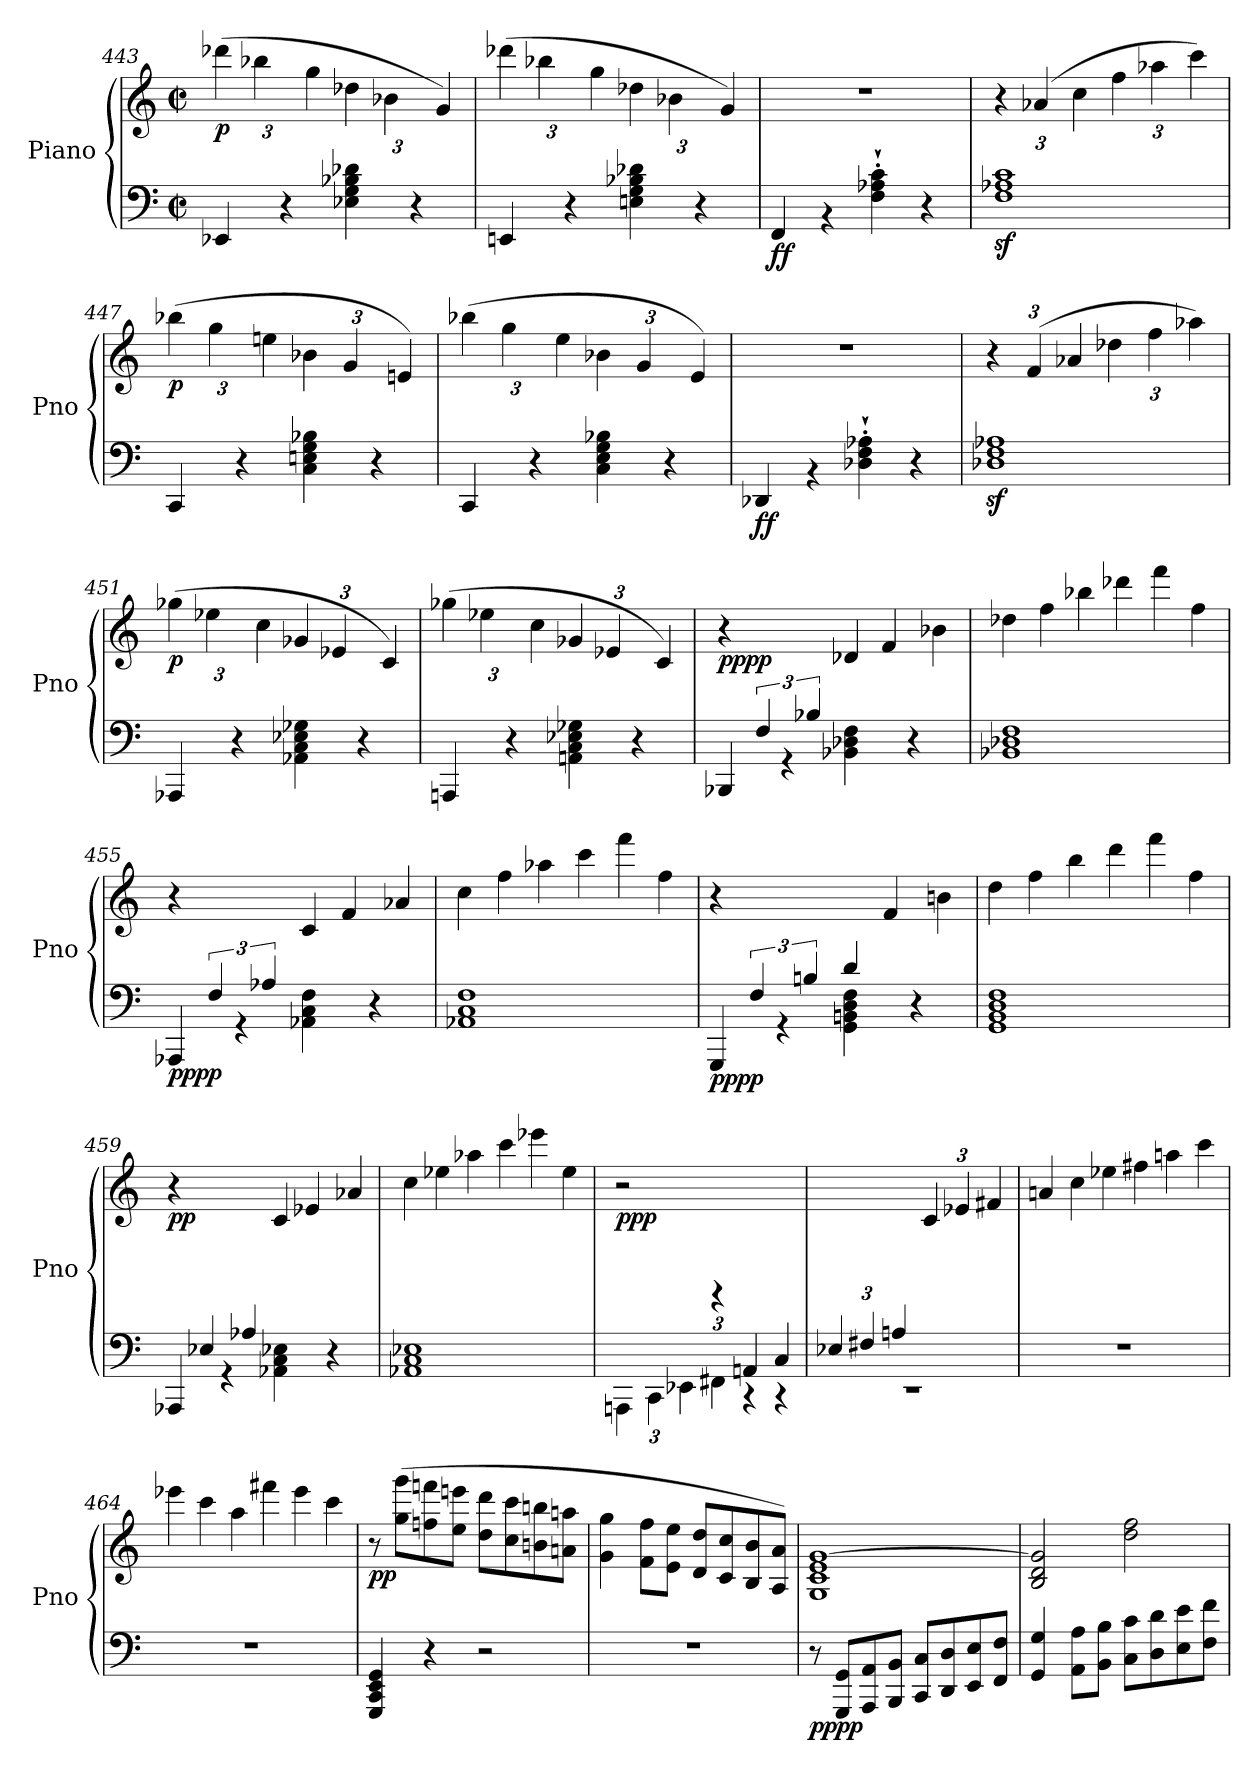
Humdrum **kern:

**kern	**kern	**dynam
*part1	*part1	*part1
*staff2	*staff1	*staff1/2
*I"Piano	*	*
*I'Pno	*	*
*clefF4	*clefG2	*
*k[]	*k[]	*
*M4/4	*M4/4	*
*met(c|)	*met(c|)	*
*	*Xbrackettup	*
=443	=443	=443
!	!	!LO:DY:b
4EE-X/	(6ddd-X\	p
.	6bb-X\	.
4r	.	.
.	6gg\	.
4E-X\ 4G\ 4B-X\ 4d-X\	6dd-X\	.
.	6b-X\	.
4r	.	.
.	6g/)	.
!!LO:LB:g=z
=444	=444	=444
4EEn/	(6ddd-X\	.
.	6bb-X\	.
4r	.	.
.	6gg\	.
4En\ 4G\ 4B-X\ 4d-X\	6dd-X\	.
.	6b-X\	.
4r	.	.
.	6g/)	.
=445	=445	=445
!	!	!LO:DY:b=2
4FF/	1r	ff
4rBB	.	.
4F\`' 4A-X\`' 4c\`'	.	.
4r	.	.
=446	=446	=446
1Fz< 1A-Xz< 1cz<	6r	.
.	(6a-X/	.
.	6cc\	.
.	6ff\	.
.	6aa-X\	.
.	6ccc\)	.
=447	=447	=447
!	!	!LO:DY:b
4CC/	(6bb-X\	p
.	6gg\	.
4r	.	.
.	6een\	.
4C\ 4En\ 4G\ 4B-X\	6b-X\	.
.	6g/	.
4r	.	.
.	6en/)	.
=448	=448	=448
4CC/	(6bb-X\	.
.	6gg\	.
4r	.	.
.	6ee\	.
4C\ 4E\ 4G\ 4B-X\	6b-X\	.
.	6g/	.
4r	.	.
.	6e/)	.
=449	=449	=449
!	!	!LO:DY:b=2
4DD-X/	1r	ff
4rBB	.	.
4D-X\`' 4F\`' 4A-X\`'	.	.
4r	.	.
!!LO:LB:g=z
=450	=450	=450
1D-Xz< 1Fz< 1A-Xz<	6r	.
.	(6f/	.
.	6a-X/	.
.	6dd-X\	.
.	6ff\	.
.	6aa-X\)	.
=451	=451	=451
!	!	!LO:DY:b
4AAA-X/	(6gg-X\	p
.	6ee-X\	.
4r	.	.
.	6cc\	.
4AA-X\ 4C\ 4E-X\ 4G-X\	6g-X/	.
.	6e-X/	.
4r	.	.
.	6c/)	.
=452	=452	=452
4AAAn/	(6gg-X\	.
.	6ee-X\	.
4r	.	.
.	6cc\	.
4AAn\ 4C\ 4E-X\ 4G-X\	6g-X/	.
.	6e-X/	.
4r	.	.
.	6c/)	.
=453	=453	=453
*^	*	*
*	*	*Xtuplet	*
!	!	!	!LO:DY:b=2
!	!	!	!LO:DY:n=1:a=2
6ryy	4BBB-X/	6r	pp pp
6F/	.	3ryy	.
.	4rGG	.	.
6B-X/	.	.	.
2ryy	4BB-X\ 4D-X\ 4F\	6d-X/	.
.	.	6f/	.
.	4r	.	.
.	.	6b-X\	.
*v	*v	*	*
=454	=454	=454
1BB-X 1D-X 1F	6dd-X\	.
.	6ff\	.
.	6bb-X\	.
.	6ddd-X\	.
.	6fff\	.
.	6ff\	.
!!LO:LB:g=z
=455	=455	=455
*^	*	*
!	!	!	!LO:DY:b=2
!	!	!	!LO:DY:n=1:b
6ryy	4AAA-X/	6r	pp pp
6F/	.	3ryy	.
.	4rGG	.	.
6A-X/	.	.	.
2ryy	4AA-X\ 4C\ 4F\	6c/	.
.	.	6f/	.
.	4r	.	.
.	.	6a-X/	.
*v	*v	*	*
=456	=456	=456
1AA-X 1C 1F	6cc\	.
.	6ff\	.
.	6aa-X\	.
.	6ccc\	.
.	6fff\	.
.	6ff\	.
=457	=457	=457
*^	*	*
!	!	!	!LO:DY:b=2
!	!	!	!LO:DY:n=1:b
6ryy	4GGG/	6r	pp pp
6F/	.	2ryy	.
.	4rGG	.	.
6Bn/	.	.	.
*Xtuplet	*	*	*
6d/	4GG\ 4BBn\ 4D\ 4F\	.	.
3ryy	.	6f/	.
.	4r	.	.
.	.	6bn\	.
*v	*v	*	*
=458	=458	=458
1GG 1BB 1D 1F	6dd\	.
.	6ff\	.
.	6bb\	.
.	6ddd\	.
.	6fff\	.
.	6ff\	.
=459	=459	=459
*^	*	*
!	!	!	!LO:DY:b
6ryy	4AAA-X/	6r	pp
6E-X/	.	3ryy	.
.	4rGG	.	.
6A-X/	.	.	.
2ryy	4AA-X\ 4C\ 4E-X\	6c/	.
.	.	6e-X/	.
.	4r	.	.
.	.	6a-X/	.
*v	*v	*	*
=460	=460	=460
1AA-X 1C 1E-X	6cc\	.
.	6ee-X\	.
.	6aa-X\	.
.	6ccc\	.
.	6eee-X\	.
.	6ee-\	.
!!LO:LB:g=z
=461	=461	=461
*^	*	*
*	*tuplet	*	*
*	*Xbrackettup	*	*
!	!	!	!LO:DY:b
3%2ryy	6AAAn\	2r	ppp
.	6CC\	.	.
.	6EE-X\	.	.
*	*Xtuplet	*tuplet	*
.	6FF#X\	6rCC	.
6AAn/	6rCC	3ryy	.
6C/	6rCC	.	.
=462	=462	=462	=462
*tuplet	*	*	*
6E-X/	1rEE	2ryy	.
6F#X/	.	.	.
6An/	.	.	.
2ryy	.	6c/	.
.	.	6e-X/	.
.	.	6f#X/	.
*v	*v	*	*
=463	=463	=463
*	*Xtuplet	*
1r	6an/	.
.	6cc\	.
.	6ee-X\	.
.	6ff#X\	.
.	6aan\	.
.	6ccc\	.
=464	=464	=464
1r	6eee-X\	.
.	6ccc\	.
.	6aa\	.
.	6fff#X\	.
.	6eee-\	.
.	6ccc\	.
=465	=465	=465
!	!	!LO:DY:b
4GGG/ 4CC/ 4EE/ 4GG/	8r	pp
.	(8gg\ 8ggg\L	.
4r	8ffn\ 8fffn\	.
.	8ee\ 8eeen\J	.
2r	8dd\ 8ddd\L	.
.	8cc\ 8ccc\	.
.	8bn\ 8bbn\	.
.	8an\ 8aan\J	.
!!LO:LB:g=z
=466	=466	=466
1r	4g\ 4gg\	.
.	8f\ 8ff\L	.
.	8e\ 8ee\J	.
.	8d/ 8dd/L	.
.	8c/ 8cc/	.
.	8B/ 8b/	.
.	8A/ 8a/J)	.
=467	=467	=467
!	!	!LO:DY:b=2
!	!	!LO:DY:n=1:b
8r	1G 1c 1e [1g	pp pp
8GGG/ 8GG/L	.	.
8AAA/ 8AA/	.	.
8BBB/ 8BB/J	.	.
8CC/ 8C/L	.	.
8DD/ 8D/	.	.
8EE/ 8E/	.	.
8FF/ 8F/J	.	.
=468	=468	=468
4GG/ 4G/	2B/ 2d/ 2g/]	.
8AA\ 8A\L	.	.
8BB\ 8B\J	.	.
8C\ 8c\L	2dd\ 2ff\	.
8D\ 8d\	.	.
8E\ 8e\	.	.
8F\ 8f\J	.	.
=	=	=
*-	*-	*-
